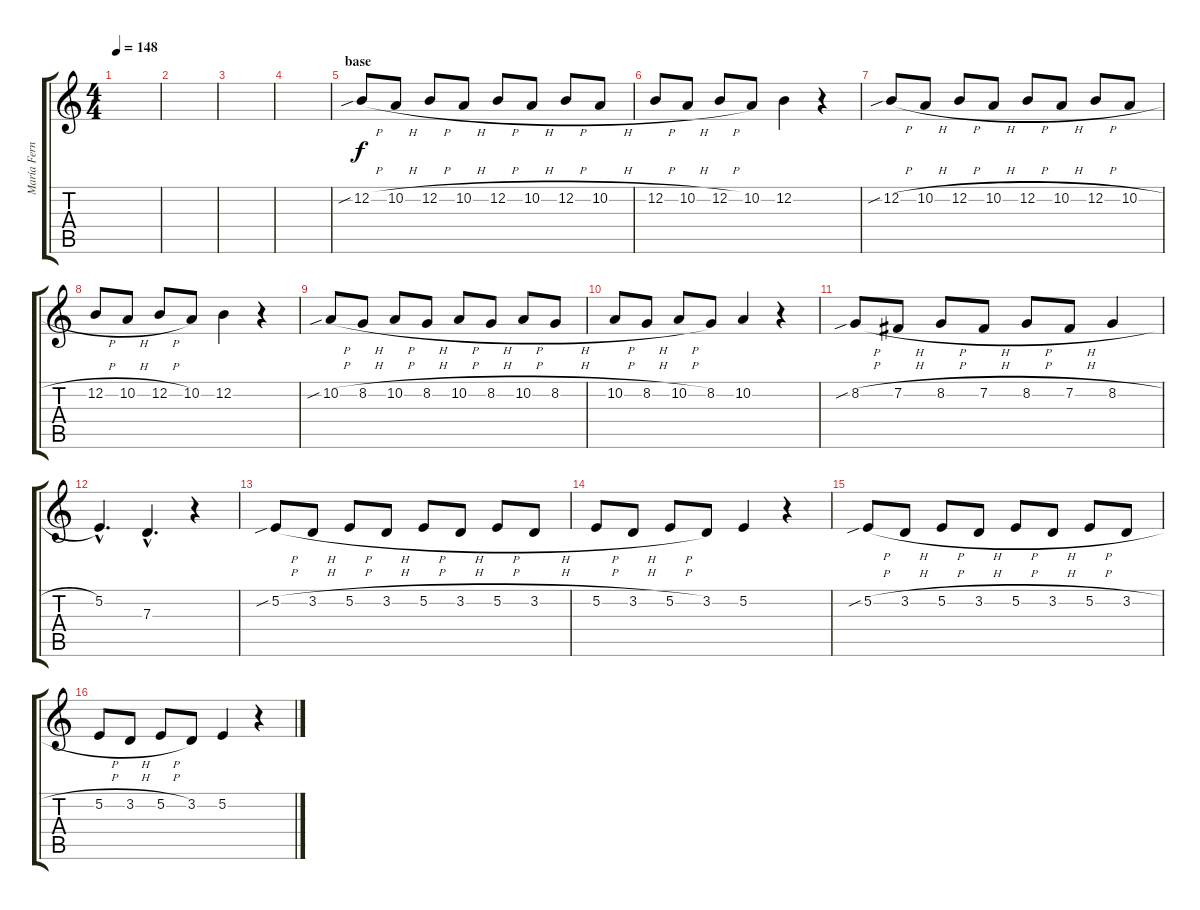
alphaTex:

\track ("María Fernanda (voz)" "María Fern") {instrument lead3calliope}
\staff {score tabs}
\tuning (E4 B3 G3 D3 A2 E2) {hide}
\ts (4 4)
\tempo 148
\clef g2
\ks c
|
|
|
|
\section ("" "base")
12.2{sib h}.8{dy f} 10.2{h}.8 12.2{h}.8 10.2{h}.8 12.2{h}.8 10.2{h}.8 12.2{h}.8 10.2{h}.8 |
12.2{h}.8 10.2{h}.8 12.2{h}.8 10.2.8 12.2.4 r.4 |
12.2{sib h}.8 10.2{h}.8 12.2{h}.8 10.2{h}.8 12.2{h}.8 10.2{h}.8 12.2{h}.8 10.2{h}.8 |
12.2{h}.8 10.2{h}.8 12.2{h}.8 10.2.8 12.2.4 r.4 |
10.2{sib h}.8 8.2{h}.8 10.2{h}.8 8.2{h}.8 10.2{h}.8 8.2{h}.8 10.2{h}.8 8.2{h}.8 |
10.2{h}.8 8.2{h}.8 10.2{h}.8 8.2.8 10.2.4 r.4 |
8.2{sib h}.8 7.2{h}.8 8.2{h}.8 7.2{h}.8 8.2{h}.8 7.2{h}.8 8.2{h}.4 |
5.2{hac}.4{d} 7.3{hac}.4{d} r.4 |
5.2{sib h}.8 3.2{h}.8 5.2{h}.8 3.2{h}.8 5.2{h}.8 3.2{h}.8 5.2{h}.8 3.2{h}.8 |
5.2{h}.8 3.2{h}.8 5.2{h}.8 3.2.8 5.2.4 r.4 |
5.2{sib h}.8 3.2{h}.8 5.2{h}.8 3.2{h}.8 5.2{h}.8 3.2{h}.8 5.2{h}.8 3.2{h}.8 |
5.2{h}.8 3.2{h}.8 5.2{h}.8 3.2.8 5.2.4 r.4
